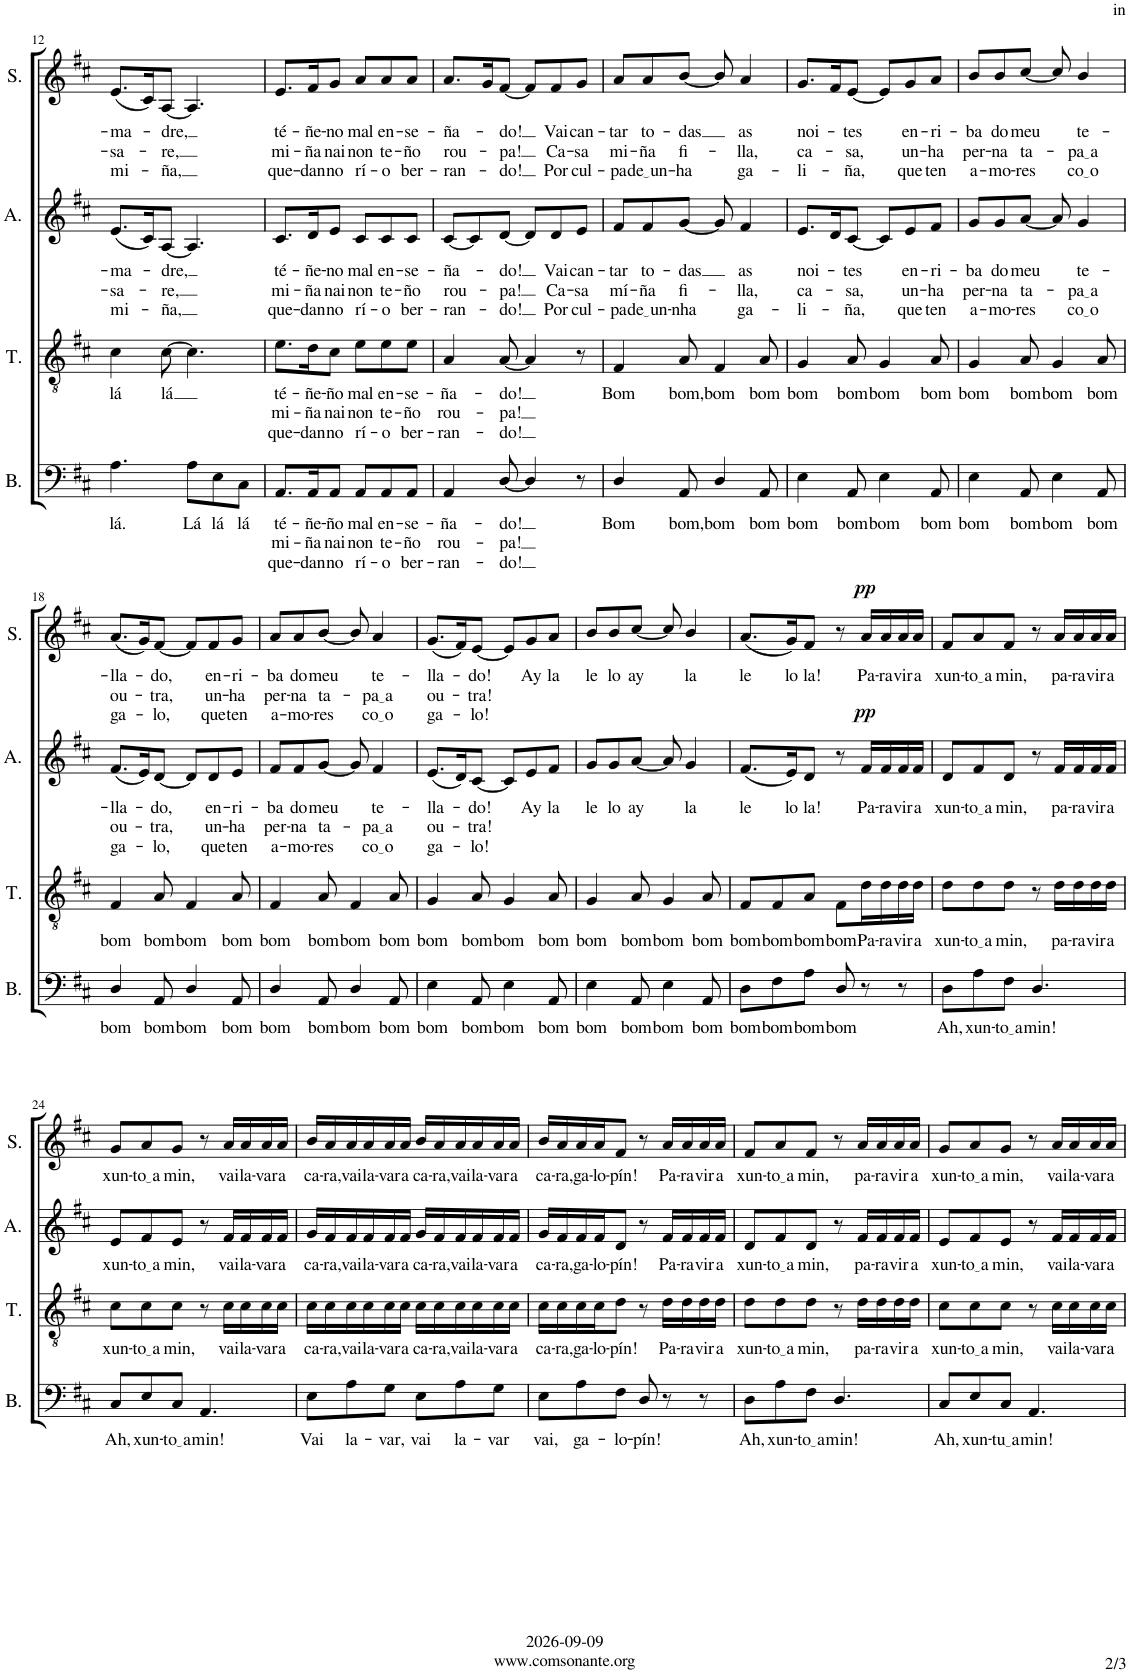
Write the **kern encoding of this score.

**kern	**text	**text	**text	**kern	**text	**text	**text	**kern	**text	**text	**text	**dynam	**kern	**text	**text	**text	**dynam
*part4	*part4	*part4	*part4	*part3	*part3	*part3	*part3	*part2	*part2	*part2	*part2	*part2	*part1	*part1	*part1	*part1	*part1
*staff4	*staff4	*staff4	*staff4	*staff3	*staff3	*staff3	*staff3	*staff2	*staff2	*staff2	*staff2	*staff2	*staff1	*staff1	*staff1	*staff1	*staff1
*I"Bass	*	*	*	*I"Tenor	*	*	*	*I"Alto	*	*	*	*	*I"Soprano	*	*	*	*
*I'B.	*	*	*	*I'T.	*	*	*	*I'A.	*	*	*	*	*I'S.	*	*	*	*
!!LO:PB:g=z
*clefF4	*	*	*	*clefGv2	*	*	*	*clefG2	*	*	*	*	*clefG2	*	*	*	*
*k[f#c#]	*	*	*	*k[f#c#]	*	*	*	*k[f#c#]	*	*	*	*	*k[f#c#]	*	*	*	*
*M6/8	*	*	*	*M6/8	*	*	*	*M6/8	*	*	*	*	*M6/8	*	*	*	*
=12	=12	=12	=12	=12	=12	=12	=12	=12	=12	=12	=12	=12	=12	=12	=12	=12	=12
!	!LO:LY:b	!	!	!	!LO:LY:b	!	!	!	!LO:LY:b	!LO:LY:b	!LO:LY:b	!	!	!LO:LY:b	!LO:LY:b	!LO:LY:b	!
4.A\	lá.	.	.	4c#\	lá	.	.	(8.e/L	-ma-	-sa-	mi-	.	(8.e/L	-ma-	-sa-	mi-	.
.	.	.	.	.	.	.	.	16c#/K)	.	.	.	.	16c#/K)	.	.	.	.
!	!	!	!	!	!LO:LY:b	!	!	!	!LO:LY:b	!LO:LY:b	!LO:LY:b	!	!	!LO:LY:b	!LO:LY:b	!LO:LY:b	!
.	.	.	.	[8c#\	lá	.	.	[8A/J	-dre,	-re,	-ña,	.	[8A/J	-dre,	-re,	-ña,	.
!	!LO:LY:b	!	!	!	!	!	!	!	!	!	!	!	!	!	!	!	!
8A\L	Lá	.	.	4.c#\]	.	.	.	4.A/]	.	.	.	.	4.A/]	.	.	.	.
!	!LO:LY:b	!	!	!	!	!	!	!	!	!	!	!	!	!	!	!	!
8E\	lá	.	.	.	.	.	.	.	.	.	.	.	.	.	.	.	.
!	!LO:LY:b	!	!	!	!	!	!	!	!	!	!	!	!	!	!	!	!
8C#\J	lá	.	.	.	.	.	.	.	.	.	.	.	.	.	.	.	.
=13	=13	=13	=13	=13	=13	=13	=13	=13	=13	=13	=13	=13	=13	=13	=13	=13	=13
!	!LO:LY:b	!LO:LY:b	!LO:LY:b	!	!LO:LY:b	!LO:LY:b	!LO:LY:b	!	!LO:LY:b	!LO:LY:b	!LO:LY:b	!	!	!LO:LY:b	!LO:LY:b	!LO:LY:b	!
8.AA/L	té-	mi-	que-	8.e\L	té-	mi-	que-	8.c#/L	té-	mi-	que-	.	8.e/L	té-	mi-	que-	.
!	!LO:LY:b	!LO:LY:b	!LO:LY:b	!	!LO:LY:b	!LO:LY:b	!LO:LY:b	!	!LO:LY:b	!LO:LY:b	!LO:LY:b	!	!	!LO:LY:b	!LO:LY:b	!LO:LY:b	!
16AA/K	-ñe-	-ña	-dan	16d\K	-ñe-	-ña	-dan	16d/K	-ñe-	-ña	-dan	.	16f#/K	-ñe-	-ña	-dan	.
!	!LO:LY:b	!LO:LY:b	!LO:LY:b	!	!LO:LY:b	!LO:LY:b	!LO:LY:b	!	!LO:LY:b	!LO:LY:b	!LO:LY:b	!	!	!LO:LY:b	!LO:LY:b	!LO:LY:b	!
8AA/J	-ño	nai	no	8c#\J	-ño	nai	no	8e/J	-no	nai	no	.	8g/J	-no	nai	no	.
!	!LO:LY:b	!LO:LY:b	!LO:LY:b	!	!LO:LY:b	!LO:LY:b	!LO:LY:b	!	!LO:LY:b	!LO:LY:b	!LO:LY:b	!	!	!LO:LY:b	!LO:LY:b	!LO:LY:b	!
8AA/L	mal	non	rí-	8e\L	mal	non	rí-	8c#/L	mal	non	rí-	.	8a/L	mal	non	rí-	.
!	!LO:LY:b	!LO:LY:b	!LO:LY:b	!	!LO:LY:b	!LO:LY:b	!LO:LY:b	!	!LO:LY:b	!LO:LY:b	!LO:LY:b	!	!	!LO:LY:b	!LO:LY:b	!LO:LY:b	!
8AA/	en-	te-	-o	8e\	en-	te-	-o	8c#/	en-	te-	-o	.	8a/	en-	te-	-o	.
!	!LO:LY:b	!LO:LY:b	!LO:LY:b	!	!LO:LY:b	!LO:LY:b	!LO:LY:b	!	!LO:LY:b	!LO:LY:b	!LO:LY:b	!	!	!LO:LY:b	!LO:LY:b	!LO:LY:b	!
8AA/J	-se-	-ño	ber-	8e\J	-se-	-ño	ber-	8c#/J	-se-	-ño	ber-	.	8a/J	-se-	-ño	ber-	.
=14	=14	=14	=14	=14	=14	=14	=14	=14	=14	=14	=14	=14	=14	=14	=14	=14	=14
!	!LO:LY:b	!LO:LY:b	!LO:LY:b	!	!LO:LY:b	!LO:LY:b	!LO:LY:b	!	!LO:LY:b	!LO:LY:b	!LO:LY:b	!	!	!LO:LY:b	!LO:LY:b	!LO:LY:b	!
4AA/	-ña-	rou-	-ran-	4A/	-ña-	rou-	-ran-	[8c#/L	-ña-	rou-	-ran-	.	8.a/L	-ña-	rou-	-ran-	.
.	.	.	.	.	.	.	.	8c#/]	.	.	.	.	.	.	.	.	.
.	.	.	.	.	.	.	.	.	.	.	.	.	16g/K	.	.	.	.
!	!LO:LY:b	!LO:LY:b	!LO:LY:b	!	!LO:LY:b	!LO:LY:b	!LO:LY:b	!	!LO:LY:b	!LO:LY:b	!LO:LY:b	!	!	!LO:LY:b	!LO:LY:b	!LO:LY:b	!
[8D/	-do!	-pa!	-do!	[8A/	-do!	-pa!	-do!	[8d/J	-do!	-pa!	-do!	.	[8f#/J	-do!	-pa!	-do!	.
4D/]	.	.	.	4A/]	.	.	.	8d/L]	.	.	.	.	8f#/L]	.	.	.	.
!	!	!	!	!	!	!	!	!	!LO:LY:b	!LO:LY:b	!LO:LY:b	!	!	!LO:LY:b	!LO:LY:b	!LO:LY:b	!
.	.	.	.	.	.	.	.	8d/	Vai	Ca-	Por	.	8f#/	Vai	Ca-	Por	.
!	!	!	!	!	!	!	!	!	!LO:LY:b	!LO:LY:b	!LO:LY:b	!	!	!LO:LY:b	!LO:LY:b	!LO:LY:b	!
8r	.	.	.	8r	.	.	.	8e/J	can-	-sa	cul-	.	8g/J	can-	-sa	cul-	.
=15	=15	=15	=15	=15	=15	=15	=15	=15	=15	=15	=15	=15	=15	=15	=15	=15	=15
!	!LO:LY:b	!	!	!	!LO:LY:b	!	!	!	!LO:LY:b	!LO:LY:b	!LO:LY:b	!	!	!LO:LY:b	!LO:LY:b	!LO:LY:b	!
4D/	Bom	.	.	4F#/	Bom	.	.	8f#/L	-tar	mí-	-pa	.	8a/L	-tar	mi-	-pa	.
!	!	!	!	!	!	!	!	!	!LO:LY:b	!LO:LY:b	!LO:LY:b	!	!	!LO:LY:b	!LO:LY:b	!LO:LY:b	!
.	.	.	.	.	.	.	.	8f#/	to-	-ña	de un	.	8a/	to-	-ña	de un	.
!	!LO:LY:b	!	!	!	!LO:LY:b	!	!	!	!LO:LY:b	!LO:LY:b	!LO:LY:b	!	!	!LO:LY:b	!LO:LY:b	!LO:LY:b	!
8AA/	bom,	.	.	8A/	bom,	.	.	[8g/J	-das	fi-	-nha	.	[8b/J	-das	fi-	-ha	.
!	!LO:LY:b	!	!	!	!LO:LY:b	!	!	!	!	!	!	!	!	!	!	!	!
4D/	bom	.	.	4F#/	bom	.	.	8g/]	.	.	.	.	8b/]	.	.	.	.
!	!	!	!	!	!	!	!	!	!LO:LY:b	!LO:LY:b	!LO:LY:b	!	!	!LO:LY:b	!LO:LY:b	!LO:LY:b	!
.	.	.	.	.	.	.	.	4f#/	as	-lla,	ga-	.	4a/	as	-lla,	ga-	.
!	!LO:LY:b	!	!	!	!LO:LY:b	!	!	!	!	!	!	!	!	!	!	!	!
8AA/	bom	.	.	8A/	bom	.	.	.	.	.	.	.	.	.	.	.	.
=16	=16	=16	=16	=16	=16	=16	=16	=16	=16	=16	=16	=16	=16	=16	=16	=16	=16
!	!LO:LY:b	!	!	!	!LO:LY:b	!	!	!	!LO:LY:b	!LO:LY:b	!LO:LY:b	!	!	!LO:LY:b	!LO:LY:b	!LO:LY:b	!
4E\	bom	.	.	4G/	bom	.	.	8.e/L	noi-	ca-	-li-	.	8.g/L	noi-	ca-	-li-	.
.	.	.	.	.	.	.	.	16d/K	.	.	.	.	16f#/K	.	.	.	.
!	!LO:LY:b	!	!	!	!LO:LY:b	!	!	!	!LO:LY:b	!LO:LY:b	!LO:LY:b	!	!	!LO:LY:b	!LO:LY:b	!LO:LY:b	!
8AA/	bom	.	.	8A/	bom	.	.	[8c#/J	-tes	-sa,	-ña,	.	[8e/J	-tes	-sa,	-ña,	.
!	!LO:LY:b	!	!	!	!LO:LY:b	!	!	!	!	!	!	!	!	!	!	!	!
4E\	bom	.	.	4G/	bom	.	.	8c#/L]	.	.	.	.	8e/L]	.	.	.	.
!	!	!	!	!	!	!	!	!	!LO:LY:b	!LO:LY:b	!LO:LY:b	!	!	!LO:LY:b	!LO:LY:b	!LO:LY:b	!
.	.	.	.	.	.	.	.	8e/	en-	un-	que	.	8g/	en-	un-	que	.
!	!LO:LY:b	!	!	!	!LO:LY:b	!	!	!	!LO:LY:b	!LO:LY:b	!LO:LY:b	!	!	!LO:LY:b	!LO:LY:b	!LO:LY:b	!
8AA/	bom	.	.	8A/	bom	.	.	8f#/J	-ri-	-ha	ten	.	8a/J	-ri-	-ha	ten	.
=17	=17	=17	=17	=17	=17	=17	=17	=17	=17	=17	=17	=17	=17	=17	=17	=17	=17
!	!LO:LY:b	!	!	!	!LO:LY:b	!	!	!	!LO:LY:b	!LO:LY:b	!LO:LY:b	!	!	!LO:LY:b	!LO:LY:b	!LO:LY:b	!
4E\	bom	.	.	4G/	bom	.	.	8g/L	-ba	per-	a-	.	8b/L	-ba	per-	a-	.
!	!	!	!	!	!	!	!	!	!LO:LY:b	!LO:LY:b	!LO:LY:b	!	!	!LO:LY:b	!LO:LY:b	!LO:LY:b	!
.	.	.	.	.	.	.	.	8g/	do	-na	-mo-	.	8b/	do	-na	-mo-	.
!	!LO:LY:b	!	!	!	!LO:LY:b	!	!	!	!LO:LY:b	!LO:LY:b	!LO:LY:b	!	!	!LO:LY:b	!LO:LY:b	!LO:LY:b	!
8AA/	bom	.	.	8A/	bom	.	.	[8a/J	meu	ta-	-res	.	[8cc#/J	meu	ta-	-res	.
!	!LO:LY:b	!	!	!	!LO:LY:b	!	!	!	!	!	!	!	!	!	!	!	!
4E\	bom	.	.	4G/	bom	.	.	8a/]	.	.	.	.	8cc#/]	.	.	.	.
!	!	!	!	!	!	!	!	!	!LO:LY:b	!LO:LY:b	!LO:LY:b	!	!	!LO:LY:b	!LO:LY:b	!LO:LY:b	!
.	.	.	.	.	.	.	.	4g/	te-	pa a	co o	.	4b/	te-	pa a	co o	.
!	!LO:LY:b	!	!	!	!LO:LY:b	!	!	!	!	!	!	!	!	!	!	!	!
8AA/	bom	.	.	8A/	bom	.	.	.	.	.	.	.	.	.	.	.	.
!!LO:LB:g=z
=18	=18	=18	=18	=18	=18	=18	=18	=18	=18	=18	=18	=18	=18	=18	=18	=18	=18
!	!LO:LY:b	!	!	!	!LO:LY:b	!	!	!	!LO:LY:b	!LO:LY:b	!LO:LY:b	!	!	!LO:LY:b	!LO:LY:b	!LO:LY:b	!
4D/	bom	.	.	4F#/	bom	.	.	(8.f#/L	-lla-	ou-	ga-	.	(8.a/L	-lla-	ou-	ga-	.
.	.	.	.	.	.	.	.	16e/K)	.	.	.	.	16g/K)	.	.	.	.
!	!LO:LY:b	!	!	!	!LO:LY:b	!	!	!	!LO:LY:b	!LO:LY:b	!LO:LY:b	!	!	!LO:LY:b	!LO:LY:b	!LO:LY:b	!
8AA/	bom	.	.	8A/	bom	.	.	[8d/J	-do,	-tra,	-lo,	.	[8f#/J	-do,	-tra,	-lo,	.
!	!LO:LY:b	!	!	!	!LO:LY:b	!	!	!	!	!	!	!	!	!	!	!	!
4D/	bom	.	.	4F#/	bom	.	.	8d/L]	.	.	.	.	8f#/L]	.	.	.	.
!	!	!	!	!	!	!	!	!	!LO:LY:b	!LO:LY:b	!LO:LY:b	!	!	!LO:LY:b	!LO:LY:b	!LO:LY:b	!
.	.	.	.	.	.	.	.	8d/	en-	un-	que	.	8f#/	en-	un-	que	.
!	!LO:LY:b	!	!	!	!LO:LY:b	!	!	!	!LO:LY:b	!LO:LY:b	!LO:LY:b	!	!	!LO:LY:b	!LO:LY:b	!LO:LY:b	!
8AA/	bom	.	.	8A/	bom	.	.	8e/J	-ri-	-ha	ten	.	8g/J	-ri-	-ha	ten	.
=19	=19	=19	=19	=19	=19	=19	=19	=19	=19	=19	=19	=19	=19	=19	=19	=19	=19
!	!LO:LY:b	!	!	!	!LO:LY:b	!	!	!	!LO:LY:b	!LO:LY:b	!LO:LY:b	!	!	!LO:LY:b	!LO:LY:b	!LO:LY:b	!
4D/	bom	.	.	4F#/	bom	.	.	8f#/L	-ba	per-	a-	.	8a/L	-ba	per-	a-	.
!	!	!	!	!	!	!	!	!	!LO:LY:b	!LO:LY:b	!LO:LY:b	!	!	!LO:LY:b	!LO:LY:b	!LO:LY:b	!
.	.	.	.	.	.	.	.	8f#/	do	-na	-mo-	.	8a/	do	-na	-mo-	.
!	!LO:LY:b	!	!	!	!LO:LY:b	!	!	!	!LO:LY:b	!LO:LY:b	!LO:LY:b	!	!	!LO:LY:b	!LO:LY:b	!LO:LY:b	!
8AA/	bom	.	.	8A/	bom	.	.	[8g/J	meu	ta-	-res	.	[8b/J	meu	ta-	-res	.
!	!LO:LY:b	!	!	!	!LO:LY:b	!	!	!	!	!	!	!	!	!	!	!	!
4D/	bom	.	.	4F#/	bom	.	.	8g/]	.	.	.	.	8b/]	.	.	.	.
!	!	!	!	!	!	!	!	!	!LO:LY:b	!LO:LY:b	!LO:LY:b	!	!	!LO:LY:b	!LO:LY:b	!LO:LY:b	!
.	.	.	.	.	.	.	.	4f#/	te-	pa a	co o	.	4a/	te-	pa a	co o	.
!	!LO:LY:b	!	!	!	!LO:LY:b	!	!	!	!	!	!	!	!	!	!	!	!
8AA/	bom	.	.	8A/	bom	.	.	.	.	.	.	.	.	.	.	.	.
=20	=20	=20	=20	=20	=20	=20	=20	=20	=20	=20	=20	=20	=20	=20	=20	=20	=20
!	!LO:LY:b	!	!	!	!LO:LY:b	!	!	!	!LO:LY:b	!LO:LY:b	!LO:LY:b	!	!	!LO:LY:b	!LO:LY:b	!LO:LY:b	!
4E\	bom	.	.	4G/	bom	.	.	(8.e/L	-lla-	ou-	ga-	.	(8.g/L	-lla-	ou-	ga-	.
.	.	.	.	.	.	.	.	16d/K)	.	.	.	.	16f#/K)	.	.	.	.
!	!LO:LY:b	!	!	!	!LO:LY:b	!	!	!	!LO:LY:b	!LO:LY:b	!LO:LY:b	!	!	!LO:LY:b	!LO:LY:b	!LO:LY:b	!
8AA/	bom	.	.	8A/	bom	.	.	[8c#/J	-do!	-tra!	-lo!	.	[8e/J	-do!	-tra!	-lo!	.
!	!LO:LY:b	!	!	!	!LO:LY:b	!	!	!	!	!	!	!	!	!	!	!	!
4E\	bom	.	.	4G/	bom	.	.	8c#/L]	.	.	.	.	8e/L]	.	.	.	.
!	!	!	!	!	!	!	!	!	!LO:LY:b	!	!	!	!	!LO:LY:b	!	!	!
.	.	.	.	.	.	.	.	8e/	Ay	.	.	.	8g/	Ay	.	.	.
!	!LO:LY:b	!	!	!	!LO:LY:b	!	!	!	!LO:LY:b	!	!	!	!	!LO:LY:b	!	!	!
8AA/	bom	.	.	8A/	bom	.	.	8f#/J	la	.	.	.	8a/J	la	.	.	.
=21	=21	=21	=21	=21	=21	=21	=21	=21	=21	=21	=21	=21	=21	=21	=21	=21	=21
!	!LO:LY:b	!	!	!	!LO:LY:b	!	!	!	!LO:LY:b	!	!	!	!	!LO:LY:b	!	!	!
4E\	bom	.	.	4G/	bom	.	.	8g/L	le	.	.	.	8b/L	le	.	.	.
!	!	!	!	!	!	!	!	!	!LO:LY:b	!	!	!	!	!LO:LY:b	!	!	!
.	.	.	.	.	.	.	.	8g/	lo	.	.	.	8b/	lo	.	.	.
!	!LO:LY:b	!	!	!	!LO:LY:b	!	!	!	!LO:LY:b	!	!	!	!	!LO:LY:b	!	!	!
8AA/	bom	.	.	8A/	bom	.	.	[8a/J	ay	.	.	.	[8cc#/J	ay	.	.	.
!	!LO:LY:b	!	!	!	!LO:LY:b	!	!	!	!	!	!	!	!	!	!	!	!
4E\	bom	.	.	4G/	bom	.	.	8a/]	.	.	.	.	8cc#/]	.	.	.	.
!	!	!	!	!	!	!	!	!	!LO:LY:b	!	!	!	!	!LO:LY:b	!	!	!
.	.	.	.	.	.	.	.	4g/	la	.	.	.	4b/	la	.	.	.
!	!LO:LY:b	!	!	!	!LO:LY:b	!	!	!	!	!	!	!	!	!	!	!	!
8AA/	bom	.	.	8A/	bom	.	.	.	.	.	.	.	.	.	.	.	.
=22	=22	=22	=22	=22	=22	=22	=22	=22	=22	=22	=22	=22	=22	=22	=22	=22	=22
!	!LO:LY:b	!	!	!	!LO:LY:b	!	!	!	!LO:LY:b	!	!	!	!	!LO:LY:b	!	!	!
8D\L	bom	.	.	8F#/L	bom	.	.	(8.f#/L	le	.	.	.	(8.a/L	le	.	.	.
!	!LO:LY:b	!	!	!	!LO:LY:b	!	!	!	!	!	!	!	!	!	!	!	!
8F#\	bom	.	.	8F#/	bom	.	.	.	.	.	.	.	.	.	.	.	.
!	!	!	!	!	!	!	!	!	!LO:LY:b	!	!	!	!	!LO:LY:b	!	!	!
.	.	.	.	.	.	.	.	16e/K)	lo	.	.	.	16g/K)	lo	.	.	.
!	!LO:LY:b	!	!	!	!LO:LY:b	!	!	!	!LO:LY:b	!	!	!	!	!LO:LY:b	!	!	!
8A\J	bom	.	.	8A/J	bom	.	.	8d/J	la!	.	.	.	8f#/J	la!	.	.	.
!	!LO:LY:b	!	!	!	!LO:LY:b	!	!	!	!	!	!	!	!	!	!	!	!
8D/	bom	.	.	8F#\L	bom	.	.	8r	.	.	.	.	8r	.	.	.	.
!	!	!	!	!	!LO:LY:b	!	!	!	!LO:LY:b	!	!	!LO:DY:a	!	!LO:LY:b	!	!	!LO:DY:a
8r	.	.	.	16d\L	Pa-	.	.	16f#/LL	Pa-	.	.	pp	16a/LL	Pa-	.	.	pp
!	!	!	!	!	!LO:LY:b	!	!	!	!LO:LY:b	!	!	!	!	!LO:LY:b	!	!	!
.	.	.	.	16d\	-ra	.	.	16f#/	-ra	.	.	.	16a/	-ra	.	.	.
!	!	!	!	!	!LO:LY:b	!	!	!	!LO:LY:b	!	!	!	!	!LO:LY:b	!	!	!
8r	.	.	.	16d\	vir	.	.	16f#/	vir	.	.	.	16a/	vir	.	.	.
!	!	!	!	!	!LO:LY:b	!	!	!	!LO:LY:b	!	!	!	!	!LO:LY:b	!	!	!
.	.	.	.	16d\JJ	a	.	.	16f#/JJ	a	.	.	.	16a/JJ	a	.	.	.
=23	=23	=23	=23	=23	=23	=23	=23	=23	=23	=23	=23	=23	=23	=23	=23	=23	=23
!	!LO:LY:b	!	!	!	!LO:LY:b	!	!	!	!LO:LY:b	!	!	!	!	!LO:LY:b	!	!	!
8D\L	Ah,	.	.	8d\L	xun-	.	.	8d/L	xun-	.	.	.	8f#/L	xun-	.	.	.
!	!LO:LY:b	!	!	!	!LO:LY:b	!	!	!	!LO:LY:b	!	!	!	!	!LO:LY:b	!	!	!
8A\	xun-	.	.	8d\	to a	.	.	8f#/	to a	.	.	.	8a/	to a	.	.	.
!	!LO:LY:b	!	!	!	!LO:LY:b	!	!	!	!LO:LY:b	!	!	!	!	!LO:LY:b	!	!	!
8F#\J	to a	.	.	8d\J	min,	.	.	8d/J	min,	.	.	.	8f#/J	min,	.	.	.
!	!LO:LY:b	!	!	!	!	!	!	!	!	!	!	!	!	!	!	!	!
4.D/	min!	.	.	8r	.	.	.	8r	.	.	.	.	8r	.	.	.	.
!	!	!	!	!	!LO:LY:b	!	!	!	!LO:LY:b	!	!	!	!	!LO:LY:b	!	!	!
.	.	.	.	16d\LL	pa-	.	.	16f#/LL	pa-	.	.	.	16a/LL	pa-	.	.	.
!	!	!	!	!	!LO:LY:b	!	!	!	!LO:LY:b	!	!	!	!	!LO:LY:b	!	!	!
.	.	.	.	16d\	-ra	.	.	16f#/	-ra	.	.	.	16a/	-ra	.	.	.
!	!	!	!	!	!LO:LY:b	!	!	!	!LO:LY:b	!	!	!	!	!LO:LY:b	!	!	!
.	.	.	.	16d\	vir	.	.	16f#/	vir	.	.	.	16a/	vir	.	.	.
!	!	!	!	!	!LO:LY:b	!	!	!	!LO:LY:b	!	!	!	!	!LO:LY:b	!	!	!
.	.	.	.	16d\JJ	a	.	.	16f#/JJ	a	.	.	.	16a/JJ	a	.	.	.
!!LO:LB:g=z
=24	=24	=24	=24	=24	=24	=24	=24	=24	=24	=24	=24	=24	=24	=24	=24	=24	=24
!	!LO:LY:b	!	!	!	!LO:LY:b	!	!	!	!LO:LY:b	!	!	!	!	!LO:LY:b	!	!	!
8C#/L	Ah,	.	.	8c#\L	xun-	.	.	8e/L	xun-	.	.	.	8g/L	xun-	.	.	.
!	!LO:LY:b	!	!	!	!LO:LY:b	!	!	!	!LO:LY:b	!	!	!	!	!LO:LY:b	!	!	!
8E/	xun-	.	.	8c#\	to a	.	.	8f#/	to a	.	.	.	8a/	to a	.	.	.
!	!LO:LY:b	!	!	!	!LO:LY:b	!	!	!	!LO:LY:b	!	!	!	!	!LO:LY:b	!	!	!
8C#/J	to a	.	.	8c#\J	min,	.	.	8e/J	min,	.	.	.	8g/J	min,	.	.	.
!	!LO:LY:b	!	!	!	!	!	!	!	!	!	!	!	!	!	!	!	!
4.AA/	min!	.	.	8r	.	.	.	8r	.	.	.	.	8r	.	.	.	.
!	!	!	!	!	!LO:LY:b	!	!	!	!LO:LY:b	!	!	!	!	!LO:LY:b	!	!	!
.	.	.	.	16c#\LL	vai	.	.	16f#/LL	vai	.	.	.	16a/LL	vai	.	.	.
!	!	!	!	!	!LO:LY:b	!	!	!	!LO:LY:b	!	!	!	!	!LO:LY:b	!	!	!
.	.	.	.	16c#\	la-	.	.	16f#/	la-	.	.	.	16a/	la-	.	.	.
!	!	!	!	!	!LO:LY:b	!	!	!	!LO:LY:b	!	!	!	!	!LO:LY:b	!	!	!
.	.	.	.	16c#\	-var	.	.	16f#/	-var	.	.	.	16a/	-var	.	.	.
!	!	!	!	!	!LO:LY:b	!	!	!	!LO:LY:b	!	!	!	!	!LO:LY:b	!	!	!
.	.	.	.	16c#\JJ	a	.	.	16f#/JJ	a	.	.	.	16a/JJ	a	.	.	.
=25	=25	=25	=25	=25	=25	=25	=25	=25	=25	=25	=25	=25	=25	=25	=25	=25	=25
!	!LO:LY:b	!	!	!	!LO:LY:b	!	!	!	!LO:LY:b	!	!	!	!	!LO:LY:b	!	!	!
8E\L	Vai	.	.	16c#\LL	ca-	.	.	16g/LL	ca-	.	.	.	16b/LL	ca-	.	.	.
!	!	!	!	!	!LO:LY:b	!	!	!	!LO:LY:b	!	!	!	!	!LO:LY:b	!	!	!
.	.	.	.	16c#\	-ra,	.	.	16f#/	-ra,	.	.	.	16a/	-ra,	.	.	.
!	!LO:LY:b	!	!	!	!LO:LY:b	!	!	!	!LO:LY:b	!	!	!	!	!LO:LY:b	!	!	!
8A\	la-	.	.	16c#\	vai	.	.	16f#/	vai	.	.	.	16a/	vai	.	.	.
!	!	!	!	!	!LO:LY:b	!	!	!	!LO:LY:b	!	!	!	!	!LO:LY:b	!	!	!
.	.	.	.	16c#\	la-	.	.	16f#/	la-	.	.	.	16a/	la-	.	.	.
!	!LO:LY:b	!	!	!	!LO:LY:b	!	!	!	!LO:LY:b	!	!	!	!	!LO:LY:b	!	!	!
8G\J	-var,	.	.	16c#\	-var	.	.	16f#/	-var	.	.	.	16a/	-var	.	.	.
!	!	!	!	!	!LO:LY:b	!	!	!	!LO:LY:b	!	!	!	!	!LO:LY:b	!	!	!
.	.	.	.	16c#\JJ	a	.	.	16f#/JJ	a	.	.	.	16a/JJ	a	.	.	.
!	!LO:LY:b	!	!	!	!LO:LY:b	!	!	!	!LO:LY:b	!	!	!	!	!LO:LY:b	!	!	!
8E\L	vai	.	.	16c#\LL	ca-	.	.	16g/LL	ca-	.	.	.	16b/LL	ca-	.	.	.
!	!	!	!	!	!LO:LY:b	!	!	!	!LO:LY:b	!	!	!	!	!LO:LY:b	!	!	!
.	.	.	.	16c#\	-ra,	.	.	16f#/	-ra,	.	.	.	16a/	-ra,	.	.	.
!	!LO:LY:b	!	!	!	!LO:LY:b	!	!	!	!LO:LY:b	!	!	!	!	!LO:LY:b	!	!	!
8A\	la-	.	.	16c#\	vai	.	.	16f#/	vai	.	.	.	16a/	vai	.	.	.
!	!	!	!	!	!LO:LY:b	!	!	!	!LO:LY:b	!	!	!	!	!LO:LY:b	!	!	!
.	.	.	.	16c#\	la-	.	.	16f#/	la-	.	.	.	16a/	la-	.	.	.
!	!LO:LY:b	!	!	!	!LO:LY:b	!	!	!	!LO:LY:b	!	!	!	!	!LO:LY:b	!	!	!
8G\J	-var	.	.	16c#\	-var	.	.	16f#/	-var	.	.	.	16a/	-var	.	.	.
!	!	!	!	!	!LO:LY:b	!	!	!	!LO:LY:b	!	!	!	!	!LO:LY:b	!	!	!
.	.	.	.	16c#\JJ	a	.	.	16f#/JJ	a	.	.	.	16a/JJ	a	.	.	.
=26	=26	=26	=26	=26	=26	=26	=26	=26	=26	=26	=26	=26	=26	=26	=26	=26	=26
!	!LO:LY:b	!	!	!	!LO:LY:b	!	!	!	!LO:LY:b	!	!	!	!	!LO:LY:b	!	!	!
8E\L	vai,	.	.	16c#\LL	ca-	.	.	16g/LL	ca-	.	.	.	16b/LL	ca-	.	.	.
!	!	!	!	!	!LO:LY:b	!	!	!	!LO:LY:b	!	!	!	!	!LO:LY:b	!	!	!
.	.	.	.	16c#\	-ra,	.	.	16f#/	-ra,	.	.	.	16a/	-ra,	.	.	.
!	!LO:LY:b	!	!	!	!LO:LY:b	!	!	!	!LO:LY:b	!	!	!	!	!LO:LY:b	!	!	!
8A\	ga-	.	.	16c#\	ga-	.	.	16f#/	ga-	.	.	.	16a/	ga-	.	.	.
!	!	!	!	!	!LO:LY:b	!	!	!	!LO:LY:b	!	!	!	!	!LO:LY:b	!	!	!
.	.	.	.	16c#\J	-lo-	.	.	16f#/J	-lo-	.	.	.	16a/J	-lo-	.	.	.
!	!LO:LY:b	!	!	!	!LO:LY:b	!	!	!	!LO:LY:b	!	!	!	!	!LO:LY:b	!	!	!
8F#\J	-lo-	.	.	8d\J	-pín!	.	.	8d/J	-pín!	.	.	.	8f#/J	-pín!	.	.	.
!	!LO:LY:b	!	!	!	!	!	!	!	!	!	!	!	!	!	!	!	!
8D/	-pín!	.	.	8r	.	.	.	8r	.	.	.	.	8r	.	.	.	.
!	!	!	!	!	!LO:LY:b	!	!	!	!LO:LY:b	!	!	!	!	!LO:LY:b	!	!	!
8r	.	.	.	16d\LL	Pa-	.	.	16f#/LL	Pa-	.	.	.	16a/LL	Pa-	.	.	.
!	!	!	!	!	!LO:LY:b	!	!	!	!LO:LY:b	!	!	!	!	!LO:LY:b	!	!	!
.	.	.	.	16d\	-ra	.	.	16f#/	-ra	.	.	.	16a/	-ra	.	.	.
!	!	!	!	!	!LO:LY:b	!	!	!	!LO:LY:b	!	!	!	!	!LO:LY:b	!	!	!
8r	.	.	.	16d\	vir	.	.	16f#/	vir	.	.	.	16a/	vir	.	.	.
!	!	!	!	!	!LO:LY:b	!	!	!	!LO:LY:b	!	!	!	!	!LO:LY:b	!	!	!
.	.	.	.	16d\JJ	a	.	.	16f#/JJ	a	.	.	.	16a/JJ	a	.	.	.
=27	=27	=27	=27	=27	=27	=27	=27	=27	=27	=27	=27	=27	=27	=27	=27	=27	=27
!	!LO:LY:b	!	!	!	!LO:LY:b	!	!	!	!LO:LY:b	!	!	!	!	!LO:LY:b	!	!	!
8D\L	Ah,	.	.	8d\L	xun-	.	.	8d/L	xun-	.	.	.	8f#/L	xun-	.	.	.
!	!LO:LY:b	!	!	!	!LO:LY:b	!	!	!	!LO:LY:b	!	!	!	!	!LO:LY:b	!	!	!
8A\	xun-	.	.	8d\	to a	.	.	8f#/	to a	.	.	.	8a/	to a	.	.	.
!	!LO:LY:b	!	!	!	!LO:LY:b	!	!	!	!LO:LY:b	!	!	!	!	!LO:LY:b	!	!	!
8F#\J	to a	.	.	8d\J	min,	.	.	8d/J	min,	.	.	.	8f#/J	min,	.	.	.
!	!LO:LY:b	!	!	!	!	!	!	!	!	!	!	!	!	!	!	!	!
4.D/	min!	.	.	8r	.	.	.	8r	.	.	.	.	8r	.	.	.	.
!	!	!	!	!	!LO:LY:b	!	!	!	!LO:LY:b	!	!	!	!	!LO:LY:b	!	!	!
.	.	.	.	16d\LL	pa-	.	.	16f#/LL	pa-	.	.	.	16a/LL	pa-	.	.	.
!	!	!	!	!	!LO:LY:b	!	!	!	!LO:LY:b	!	!	!	!	!LO:LY:b	!	!	!
.	.	.	.	16d\	-ra	.	.	16f#/	-ra	.	.	.	16a/	-ra	.	.	.
!	!	!	!	!	!LO:LY:b	!	!	!	!LO:LY:b	!	!	!	!	!LO:LY:b	!	!	!
.	.	.	.	16d\	vir	.	.	16f#/	vir	.	.	.	16a/	vir	.	.	.
!	!	!	!	!	!LO:LY:b	!	!	!	!LO:LY:b	!	!	!	!	!LO:LY:b	!	!	!
.	.	.	.	16d\JJ	a	.	.	16f#/JJ	a	.	.	.	16a/JJ	a	.	.	.
=28	=28	=28	=28	=28	=28	=28	=28	=28	=28	=28	=28	=28	=28	=28	=28	=28	=28
!	!LO:LY:b	!	!	!	!LO:LY:b	!	!	!	!LO:LY:b	!	!	!	!	!LO:LY:b	!	!	!
8C#/L	Ah,	.	.	8c#\L	xun-	.	.	8e/L	xun-	.	.	.	8g/L	xun-	.	.	.
!	!LO:LY:b	!	!	!	!LO:LY:b	!	!	!	!LO:LY:b	!	!	!	!	!LO:LY:b	!	!	!
8E/	xun-	.	.	8c#\	to a	.	.	8f#/	to a	.	.	.	8a/	to a	.	.	.
!	!LO:LY:b	!	!	!	!LO:LY:b	!	!	!	!LO:LY:b	!	!	!	!	!LO:LY:b	!	!	!
8C#/J	tu a	.	.	8c#\J	min,	.	.	8e/J	min,	.	.	.	8g/J	min,	.	.	.
!	!LO:LY:b	!	!	!	!	!	!	!	!	!	!	!	!	!	!	!	!
4.AA/	min!	.	.	8r	.	.	.	8r	.	.	.	.	8r	.	.	.	.
!	!	!	!	!	!LO:LY:b	!	!	!	!LO:LY:b	!	!	!	!	!LO:LY:b	!	!	!
.	.	.	.	16c#\LL	vai	.	.	16f#/LL	vai	.	.	.	16a/LL	vai	.	.	.
!	!	!	!	!	!LO:LY:b	!	!	!	!LO:LY:b	!	!	!	!	!LO:LY:b	!	!	!
.	.	.	.	16c#\	la-	.	.	16f#/	la-	.	.	.	16a/	la-	.	.	.
!	!	!	!	!	!LO:LY:b	!	!	!	!LO:LY:b	!	!	!	!	!LO:LY:b	!	!	!
.	.	.	.	16c#\	-var	.	.	16f#/	-var	.	.	.	16a/	-var	.	.	.
!	!	!	!	!	!LO:LY:b	!	!	!	!LO:LY:b	!	!	!	!	!LO:LY:b	!	!	!
.	.	.	.	16c#\JJ	a	.	.	16f#/JJ	a	.	.	.	16a/JJ	a	.	.	.
=	=	=	=	=	=	=	=	=	=	=	=	=	=	=	=	=	=
*-	*-	*-	*-	*-	*-	*-	*-	*-	*-	*-	*-	*-	*-	*-	*-	*-	*-
